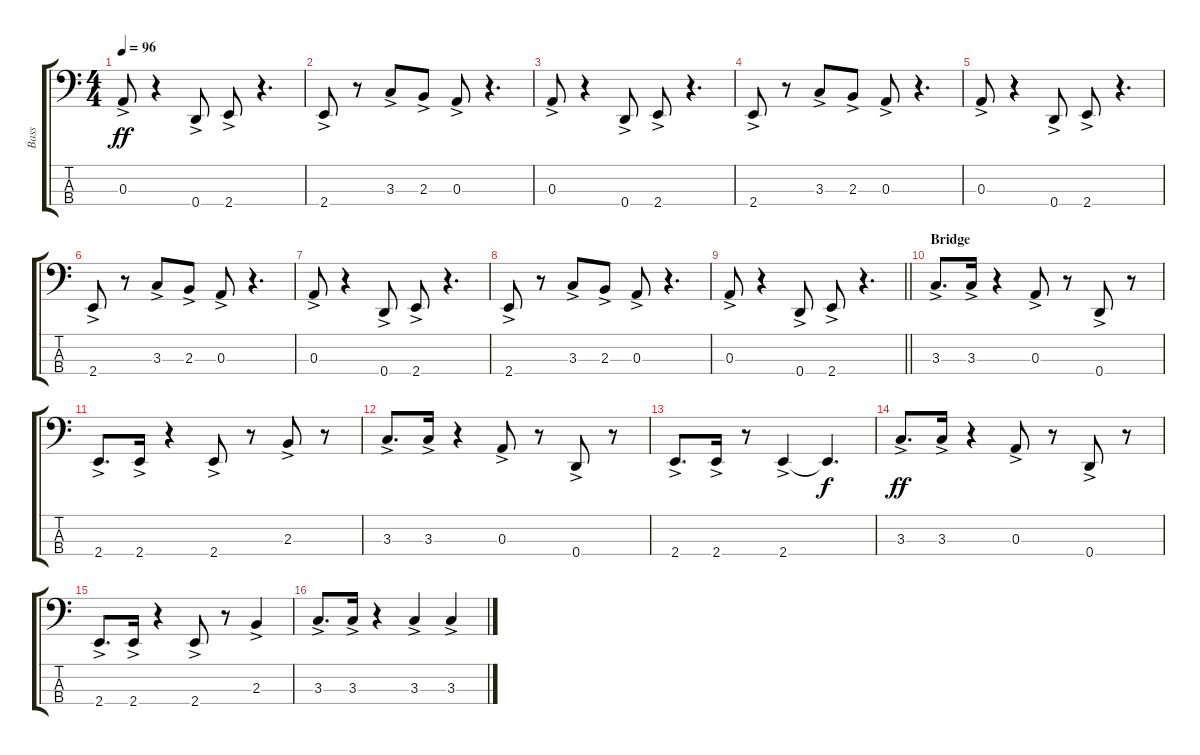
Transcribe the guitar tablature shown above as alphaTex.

\track ("Bass" "Bass") {instrument electricbasspick}
\staff {score tabs}
\tuning (G2 D2 A1 D1) {hide}
\ts (4 4)
\tempo 96
\clef f4
\ks c
0.3{ac}.8{dy ff} r.4 0.4{ac}.8 2.4{ac}.8 r.4{d} |
2.4{ac}.8 r.8 3.3{ac}.8 2.3{ac}.8 0.3{ac}.8 r.4{d} |
0.3{ac}.8 r.4 0.4{ac}.8 2.4{ac}.8 r.4{d} |
2.4{ac}.8 r.8 3.3{ac}.8 2.3{ac}.8 0.3{ac}.8 r.4{d} |
0.3{ac}.8 r.4 0.4{ac}.8 2.4{ac}.8 r.4{d} |
2.4{ac}.8 r.8 3.3{ac}.8 2.3{ac}.8 0.3{ac}.8 r.4{d} |
0.3{ac}.8 r.4 0.4{ac}.8 2.4{ac}.8 r.4{d} |
2.4{ac}.8 r.8 3.3{ac}.8 2.3{ac}.8 0.3{ac}.8 r.4{d} |
\barLineRight lightlight
0.3{ac}.8 r.4 0.4{ac}.8 2.4{ac}.8 r.4{d} |
\section ("" "Bridge")
3.3{ac}.8{d} 3.3{ac}.16 r.4 0.3{ac}.8 r.8 0.4{ac}.8 r.8 |
2.4{ac}.8{d} 2.4{ac}.16 r.4 2.4{ac}.8 r.8 2.3{ac}.8 r.8 |
3.3{ac}.8{d} 3.3{ac}.16 r.4 0.3{ac}.8 r.8 0.4{ac}.8 r.8 |
2.4{ac}.8{d} 2.4{ac}.16 r.8 2.4{ac}.4 2.4{t}.4{d dy f} |
3.3{ac}.8{d dy ff} 3.3{ac}.16 r.4 0.3{ac}.8 r.8 0.4{ac}.8 r.8 |
2.4{ac}.8{d} 2.4{ac}.16 r.4 2.4{ac}.8 r.8 2.3{ac}.4 |
3.3{ac}.8{d} 3.3{ac}.16 r.4 3.3{ac}.4 3.3{ac}.4
